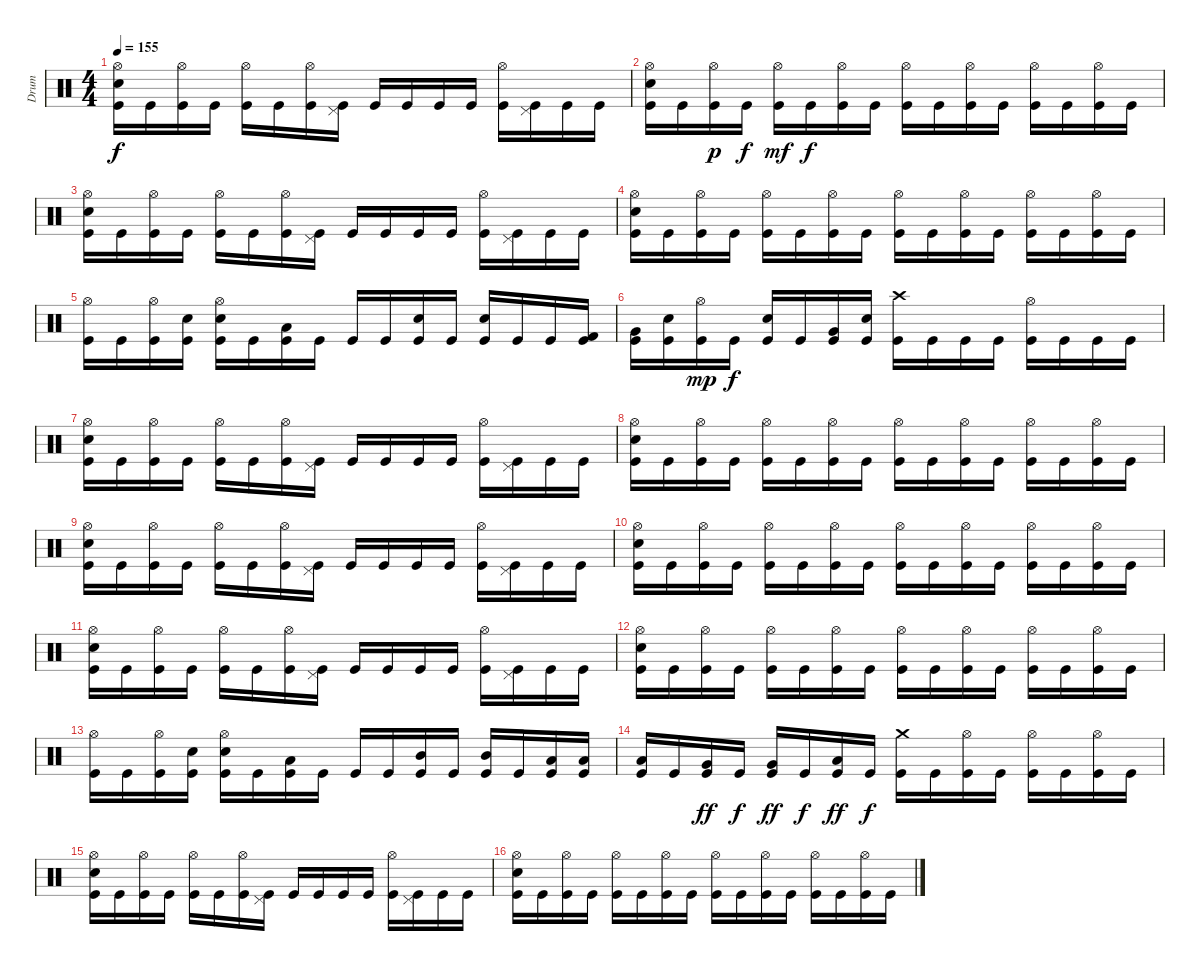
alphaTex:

\track ("Drum" "Drum") {instrument percussion}
\staff {score}
\articulation defaults
\ts (4 4)
\tempo 155
\clef neutral
\ks c
("Hi-Hat (open)" "Electric Snare (hit)" "Kick (hit)").16{dy f} "Kick (hit)".16 ("Hi-Hat (open)" "Kick (hit)").16 "Kick (hit)".16 ("Hi-Hat (open)" "Kick (hit)").16 "Kick (hit)".16 ("Hi-Hat (open)" "Kick (hit)").16 ("Pedal Hi-Hat (hit)" "Kick (hit)").16 "Kick (hit)".16 "Kick (hit)".16 "Kick (hit)".16 "Kick (hit)".16 ("Hi-Hat (open)" "Kick (hit)").16 ("Pedal Hi-Hat (hit)" "Kick (hit)").16 "Kick (hit)".16 "Kick (hit)".16 |
("Electric Snare (hit)" "Hi-Hat (open)" "Kick (hit)").16 "Kick (hit)".16 ("Hi-Hat (open)" "Kick (hit)").16{dy p} "Kick (hit)".16{dy f} ("Hi-Hat (open)" "Kick (hit)").16{dy mf} "Kick (hit)".16{dy f} ("Hi-Hat (open)" "Kick (hit)").16 "Kick (hit)".16 ("Hi-Hat (open)" "Kick (hit)").16 "Kick (hit)".16 ("Hi-Hat (open)" "Kick (hit)").16 "Kick (hit)".16 ("Hi-Hat (open)" "Kick (hit)").16 "Kick (hit)".16 ("Hi-Hat (open)" "Kick (hit)").16 "Kick (hit)".16 |
("Hi-Hat (open)" "Electric Snare (hit)" "Kick (hit)").16 "Kick (hit)".16 ("Hi-Hat (open)" "Kick (hit)").16 "Kick (hit)".16 ("Hi-Hat (open)" "Kick (hit)").16 "Kick (hit)".16 ("Hi-Hat (open)" "Kick (hit)").16 ("Pedal Hi-Hat (hit)" "Kick (hit)").16 "Kick (hit)".16 "Kick (hit)".16 "Kick (hit)".16 "Kick (hit)".16 ("Hi-Hat (open)" "Kick (hit)").16 ("Pedal Hi-Hat (hit)" "Kick (hit)").16 "Kick (hit)".16 "Kick (hit)".16 |
("Electric Snare (hit)" "Hi-Hat (open)" "Kick (hit)").16 "Kick (hit)".16 ("Hi-Hat (open)" "Kick (hit)").16 "Kick (hit)".16 ("Hi-Hat (open)" "Kick (hit)").16 "Kick (hit)".16 ("Hi-Hat (open)" "Kick (hit)").16 "Kick (hit)".16 ("Hi-Hat (open)" "Kick (hit)").16 "Kick (hit)".16 ("Hi-Hat (open)" "Kick (hit)").16 "Kick (hit)".16 ("Hi-Hat (open)" "Kick (hit)").16 "Kick (hit)".16 ("Hi-Hat (open)" "Kick (hit)").16 "Kick (hit)".16 |
("Hi-Hat (open)" "Kick (hit)").16 "Kick (hit)".16 ("Hi-Hat (open)" "Kick (hit)").16 ("Electric Snare (hit)" "Kick (hit)").16 ("Electric Snare (hit)" "Hi-Hat (open)" "Kick (hit)").16 "Kick (hit)".16 ("Low Tom (hit)" "Kick (hit)").16 "Kick (hit)".16 "Kick (hit)".16 "Kick (hit)".16 ("Electric Snare (hit)" "Kick (hit)").16 "Kick (hit)".16 ("Electric Snare (hit)" "Kick (hit)").16 "Kick (hit)".16 "Kick (hit)".16 ("Kick (hit) 2" "Kick (hit)").16 |
("Very Low Tom (hit)" "Kick (hit)").16 ("Electric Snare (hit)" "Kick (hit)").16 ("Hi-Hat (open)" "Kick (hit)").16{dy mp} "Kick (hit)".16{dy f} ("Electric Snare (hit)" "Kick (hit)").16 "Kick (hit)".16 ("Very Low Tom (hit)" "Kick (hit)").16 ("Electric Snare (hit)" "Kick (hit)").16 ("Crash high (hit)" "Kick (hit)").16 "Kick (hit)".16 "Kick (hit)".16 "Kick (hit)".16 ("Hi-Hat (open)" "Kick (hit)").16 "Kick (hit)".16 "Kick (hit)".16 "Kick (hit)".16 |
("Hi-Hat (open)" "Electric Snare (hit)" "Kick (hit)").16 "Kick (hit)".16 ("Hi-Hat (open)" "Kick (hit)").16 "Kick (hit)".16 ("Hi-Hat (open)" "Kick (hit)").16 "Kick (hit)".16 ("Hi-Hat (open)" "Kick (hit)").16 ("Pedal Hi-Hat (hit)" "Kick (hit)").16 "Kick (hit)".16 "Kick (hit)".16 "Kick (hit)".16 "Kick (hit)".16 ("Hi-Hat (open)" "Kick (hit)").16 ("Pedal Hi-Hat (hit)" "Kick (hit)").16 "Kick (hit)".16 "Kick (hit)".16 |
("Electric Snare (hit)" "Hi-Hat (open)" "Kick (hit)").16 "Kick (hit)".16 ("Hi-Hat (open)" "Kick (hit)").16 "Kick (hit)".16 ("Hi-Hat (open)" "Kick (hit)").16 "Kick (hit)".16 ("Hi-Hat (open)" "Kick (hit)").16 "Kick (hit)".16 ("Hi-Hat (open)" "Kick (hit)").16 "Kick (hit)".16 ("Hi-Hat (open)" "Kick (hit)").16 "Kick (hit)".16 ("Hi-Hat (open)" "Kick (hit)").16 "Kick (hit)".16 ("Hi-Hat (open)" "Kick (hit)").16 "Kick (hit)".16 |
("Hi-Hat (open)" "Electric Snare (hit)" "Kick (hit)").16 "Kick (hit)".16 ("Hi-Hat (open)" "Kick (hit)").16 "Kick (hit)".16 ("Hi-Hat (open)" "Kick (hit)").16 "Kick (hit)".16 ("Hi-Hat (open)" "Kick (hit)").16 ("Pedal Hi-Hat (hit)" "Kick (hit)").16 "Kick (hit)".16 "Kick (hit)".16 "Kick (hit)".16 "Kick (hit)".16 ("Hi-Hat (open)" "Kick (hit)").16 ("Pedal Hi-Hat (hit)" "Kick (hit)").16 "Kick (hit)".16 "Kick (hit)".16 |
("Electric Snare (hit)" "Hi-Hat (open)" "Kick (hit)").16 "Kick (hit)".16 ("Hi-Hat (open)" "Kick (hit)").16 "Kick (hit)".16 ("Hi-Hat (open)" "Kick (hit)").16 "Kick (hit)".16 ("Hi-Hat (open)" "Kick (hit)").16 "Kick (hit)".16 ("Hi-Hat (open)" "Kick (hit)").16 "Kick (hit)".16 ("Hi-Hat (open)" "Kick (hit)").16 "Kick (hit)".16 ("Hi-Hat (open)" "Kick (hit)").16 "Kick (hit)".16 ("Hi-Hat (open)" "Kick (hit)").16 "Kick (hit)".16 |
("Hi-Hat (open)" "Electric Snare (hit)" "Kick (hit)").16 "Kick (hit)".16 ("Hi-Hat (open)" "Kick (hit)").16 "Kick (hit)".16 ("Hi-Hat (open)" "Kick (hit)").16 "Kick (hit)".16 ("Hi-Hat (open)" "Kick (hit)").16 ("Pedal Hi-Hat (hit)" "Kick (hit)").16 "Kick (hit)".16 "Kick (hit)".16 "Kick (hit)".16 "Kick (hit)".16 ("Hi-Hat (open)" "Kick (hit)").16 ("Pedal Hi-Hat (hit)" "Kick (hit)").16 "Kick (hit)".16 "Kick (hit)".16 |
("Electric Snare (hit)" "Hi-Hat (open)" "Kick (hit)").16 "Kick (hit)".16 ("Hi-Hat (open)" "Kick (hit)").16 "Kick (hit)".16 ("Hi-Hat (open)" "Kick (hit)").16 "Kick (hit)".16 ("Hi-Hat (open)" "Kick (hit)").16 "Kick (hit)".16 ("Hi-Hat (open)" "Kick (hit)").16 "Kick (hit)".16 ("Hi-Hat (open)" "Kick (hit)").16 "Kick (hit)".16 ("Hi-Hat (open)" "Kick (hit)").16 "Kick (hit)".16 ("Hi-Hat (open)" "Kick (hit)").16 "Kick (hit)".16 |
("Hi-Hat (open)" "Kick (hit)").16 "Kick (hit)".16 ("Hi-Hat (open)" "Kick (hit)").16 ("Electric Snare (hit)" "Kick (hit)").16 ("Electric Snare (hit)" "Hi-Hat (open)" "Kick (hit)").16 "Kick (hit)".16 ("Low Tom (hit)" "Kick (hit)").16 "Kick (hit)".16 "Kick (hit)".16 "Kick (hit)".16 ("Mid Tom (hit)" "Kick (hit)").16 "Kick (hit)".16 ("Mid Tom (hit)" "Kick (hit)").16 "Kick (hit)".16 ("Low Tom (hit)" "Kick (hit)").16 ("Low Tom (hit)" "Kick (hit)").16 |
("Low Tom (hit)" "Kick (hit)").16 "Kick (hit)".16 ("Very Low Tom (hit)" "Kick (hit)").16{dy ff} "Kick (hit)".16{dy f} ("Very Low Tom (hit)" "Kick (hit)").16{dy ff} "Kick (hit)".16{dy f} ("Low Floor Tom (hit)" "Kick (hit)").16{dy ff} "Kick (hit)".16{dy f} ("Crash medium (hit)" "Kick (hit)").16 "Kick (hit)".16 ("Hi-Hat (open)" "Kick (hit)").16 "Kick (hit)".16 ("Hi-Hat (open)" "Kick (hit)").16 "Kick (hit)".16 ("Hi-Hat (open)" "Kick (hit)").16 "Kick (hit)".16 |
("Hi-Hat (open)" "Electric Snare (hit)" "Kick (hit)").16 "Kick (hit)".16 ("Hi-Hat (open)" "Kick (hit)").16 "Kick (hit)".16 ("Hi-Hat (open)" "Kick (hit)").16 "Kick (hit)".16 ("Hi-Hat (open)" "Kick (hit)").16 ("Pedal Hi-Hat (hit)" "Kick (hit)").16 "Kick (hit)".16 "Kick (hit)".16 "Kick (hit)".16 "Kick (hit)".16 ("Hi-Hat (open)" "Kick (hit)").16 ("Pedal Hi-Hat (hit)" "Kick (hit)").16 "Kick (hit)".16 "Kick (hit)".16 |
("Electric Snare (hit)" "Hi-Hat (open)" "Kick (hit)").16 "Kick (hit)".16 ("Hi-Hat (open)" "Kick (hit)").16 "Kick (hit)".16 ("Hi-Hat (open)" "Kick (hit)").16 "Kick (hit)".16 ("Hi-Hat (open)" "Kick (hit)").16 "Kick (hit)".16 ("Hi-Hat (open)" "Kick (hit)").16 "Kick (hit)".16 ("Hi-Hat (open)" "Kick (hit)").16 "Kick (hit)".16 ("Hi-Hat (open)" "Kick (hit)").16 "Kick (hit)".16 ("Hi-Hat (open)" "Kick (hit)").16 "Kick (hit)".16
